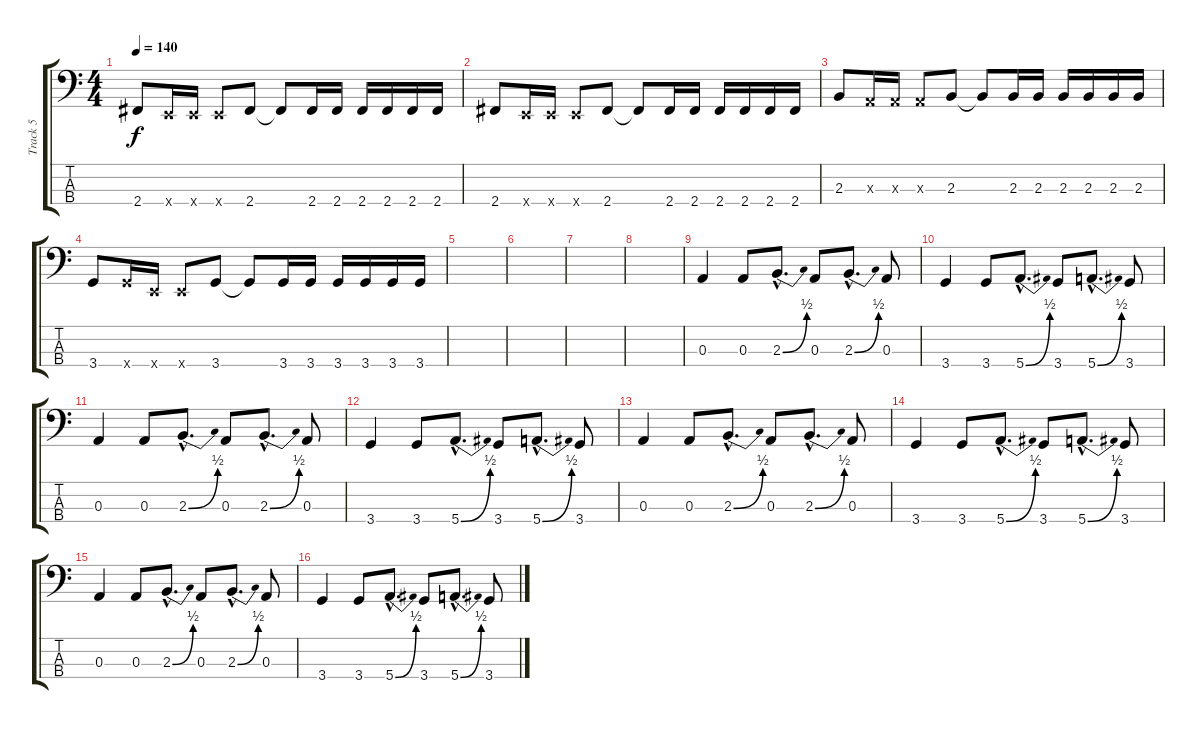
\track ("Track 5" "Track 5") {instrument electricbassfinger}
\staff {score tabs}
\tuning (G2 D2 A1 E1) {hide}
\ts (4 4)
\tempo 140
\clef f4
\ks c
2.4.8{dy f} 0.4{x}.16 0.4{x}.16 0.4{x}.8 2.4.8 2.4{t}.8 2.4.16 2.4.16 2.4.16 2.4.16 2.4.16 2.4.16 |
2.4.8 0.4{x}.16 0.4{x}.16 0.4{x}.8 2.4.8 2.4{t}.8 2.4.16 2.4.16 2.4.16 2.4.16 2.4.16 2.4.16 |
2.3.8 0.3{x}.16 0.3{x}.16 0.3{x}.8 2.3.8 2.3{t}.8 2.3.16 2.3.16 2.3.16 2.3.16 2.3.16 2.3.16 |
3.4.8 3.4{x}.16 0.4{x}.16 0.4{x}.8 3.4.8 3.4{t}.8 3.4.16 3.4.16 3.4.16 3.4.16 3.4.16 3.4.16 |
|
|
|
|
0.3.4 0.3.8 2.3{be (bend 0 0 60 2) hac}.8{d} 0.3.8 2.3{be (bend 0 0 60 2) hac}.8{d} 0.3.8 |
3.4.4 3.4.8 5.4{be (bend 0 0 60 2) hac}.8{d} 3.4.8 5.4{be (bend 0 0 60 2) hac}.8{d} 3.4.8 |
0.3.4 0.3.8 2.3{be (bend 0 0 60 2) hac}.8{d} 0.3.8 2.3{be (bend 0 0 60 2) hac}.8{d} 0.3.8 |
3.4.4 3.4.8 5.4{be (bend 0 0 60 2) hac}.8{d} 3.4.8 5.4{be (bend 0 0 60 2) hac}.8{d} 3.4.8 |
0.3.4 0.3.8 2.3{be (bend 0 0 60 2) hac}.8{d} 0.3.8 2.3{be (bend 0 0 60 2) hac}.8{d} 0.3.8 |
3.4.4 3.4.8 5.4{be (bend 0 0 60 2) hac}.8{d} 3.4.8 5.4{be (bend 0 0 60 2) hac}.8{d} 3.4.8 |
0.3.4 0.3.8 2.3{be (bend 0 0 60 2) hac}.8{d} 0.3.8 2.3{be (bend 0 0 60 2) hac}.8{d} 0.3.8 |
3.4.4 3.4.8 5.4{be (bend 0 0 60 2) hac}.8{d} 3.4.8 5.4{be (bend 0 0 60 2) hac}.8{d} 3.4.8
